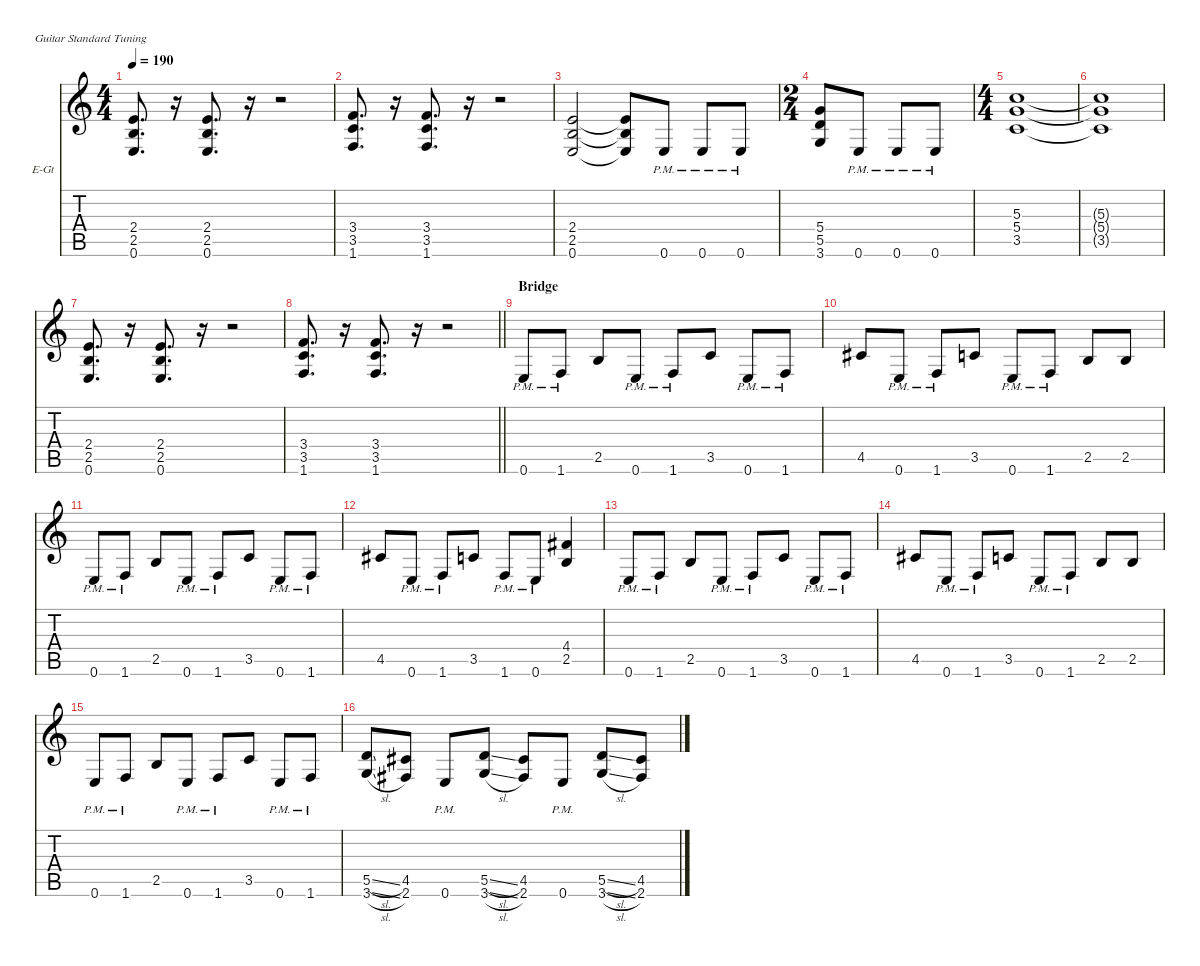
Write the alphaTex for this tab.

\hideDynamics
\bracketExtendMode nobrackets
\firstSystemTrackNameOrientation horizontal
\otherSystemsTrackNameOrientation horizontal
\track ("Kirk Hammett" "E-Gt") {instrument distortionguitar}
\staff {score tabs}
\tuning (E4 B3 G3 D3 A2 E2)
\ts (4 4)
\beaming (8 2 2 2 2)
\tempo 190
\clef g2
\ks c
(2.4 2.5 0.6).8{d dy fff} r.16 (2.4 2.5 0.6).8{d} r.16 r.2 |
(3.4 3.5 1.6).8{d} r.16 (3.4 3.5 1.6).8{d} r.16 r.2 |
(2.4 2.5 0.6).2 (2.4{t} 2.5{t} 0.6{t}).8{dy f} 0.6{pm}.8{dy fff} 0.6{pm}.8 0.6{pm}.8 |
\ts (2 4)
\beaming (8 2 2)
(5.4 5.5 3.6).8{dy f} 0.6{pm}.8{dy fff} 0.6{pm}.8 0.6{pm}.8 |
\ts (4 4)
\beaming (8 2 2 2 2)
(5.3 5.4 3.5).1 |
(5.3{t} 5.4{t} 3.5{t}).1{dy f} |
(2.4 2.5 0.6).8{d dy fff} r.16 (2.4 2.5 0.6).8{d} r.16 r.2 |
\barLineRight lightlight
(3.4 3.5 1.6).8{d} r.16 (3.4 3.5 1.6).8{d} r.16 r.2 |
\section ("" "Bridge")
0.6{pm}.8 1.6{pm}.8 2.5.8 0.6{pm}.8 1.6{pm}.8 3.5.8 0.6{pm}.8 1.6{pm}.8 |
4.5{acc #}.8 0.6{pm}.8 1.6{pm}.8 3.5.8 0.6{pm}.8 1.6{pm}.8 2.5.8 2.5.8 |
0.6{pm}.8 1.6{pm}.8 2.5.8 0.6{pm}.8 1.6{pm}.8 3.5.8 0.6{pm}.8 1.6{pm}.8 |
4.5{acc #}.8 0.6{pm}.8 1.6{pm}.8 3.5.8 1.6{pm}.8 0.6{pm}.8 (4.4{acc #} 2.5).4 |
0.6{pm}.8 1.6{pm}.8 2.5.8 0.6{pm}.8 1.6{pm}.8 3.5.8 0.6{pm}.8 1.6{pm}.8 |
4.5{acc #}.8 0.6{pm}.8 1.6{pm}.8 3.5.8 0.6{pm}.8 1.6{pm}.8 2.5.8 2.5.8 |
0.6{pm}.8 1.6{pm}.8 2.5.8 0.6{pm}.8 1.6{pm}.8 3.5.8 0.6{pm}.8 1.6{pm}.8 |
(5.5{sl} 3.6{sl}).8 (4.5{acc #} 2.6{acc #}).8 0.6{pm}.8{dy f} (5.5{sl} 3.6{sl}).8{dy fff} (4.5{acc #} 2.6{acc #}).8 0.6{pm}.8{dy f} (5.5{sl} 3.6{sl}).8{dy fff} (4.5{acc #} 2.6{acc #}).8
